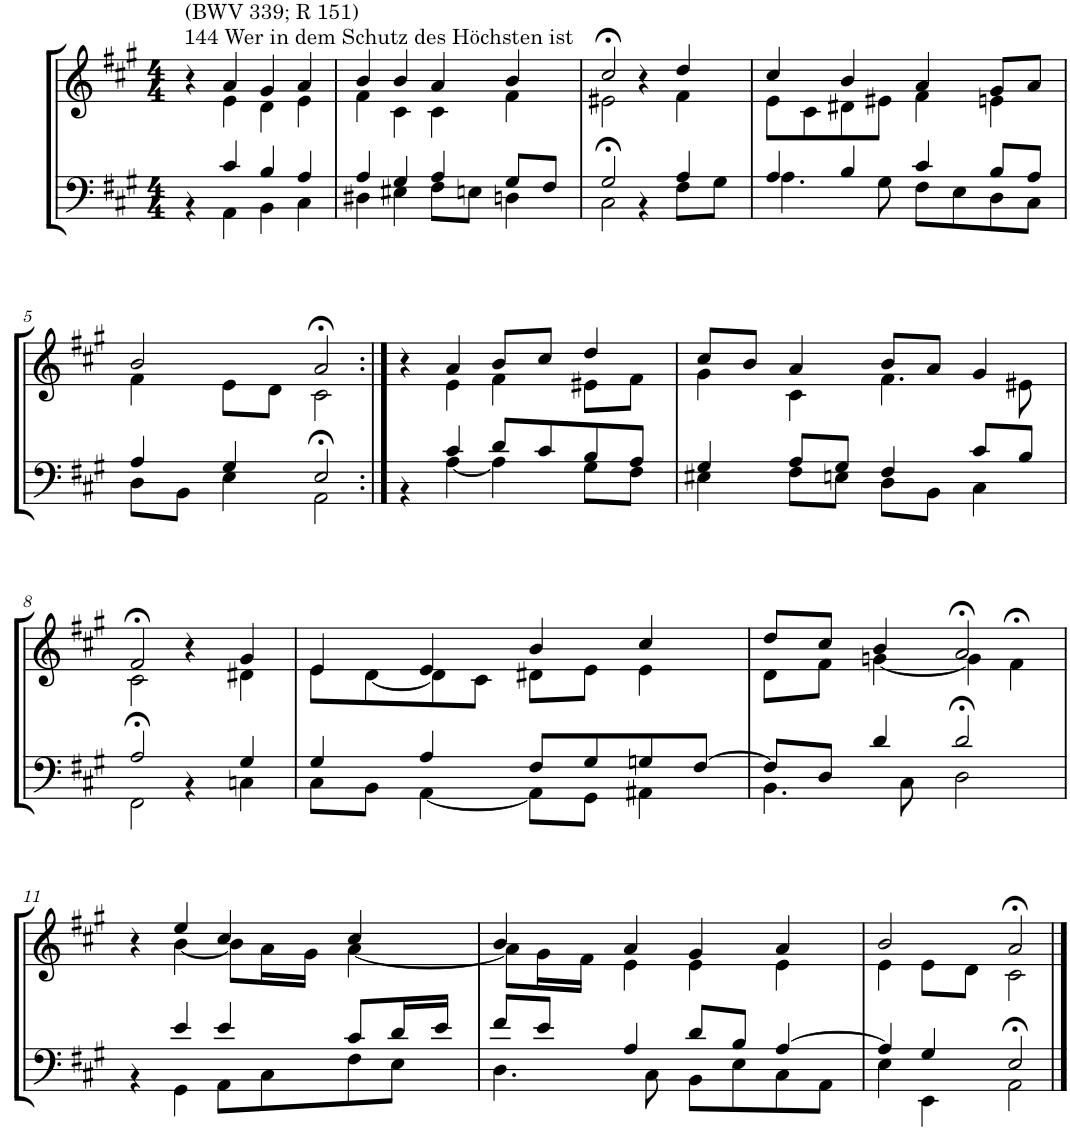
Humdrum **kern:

**kern	**kern
*part2	*part1
*staff2	*staff1
*I"Tenor/Baß	*I"Sopran/Alt
*clefF4	*clefG2
*k[f#c#g#]	*k[f#c#g#]
*M4/4	*M4/4
=1	=1
*^	*^
!	!	!LO:TX:a:t=144 Wer in dem Schutz des Höchsten ist	!
!	!	!LO:TX:a:t=(BWV 339; R 151)	!
4ryy	4r	4r	4ryy
4c#/	4AA\	4a/	4e\
4B/	4BB\	4g#/	4d\
4A/	4C#\	4a/	4e\
=2	=2	=2	=2
4A/	4D#X\	4b/	4f#\
4G#/	4E#X\	4b/	4c#\
4A/	8F#\L	4a/	4c#\
.	8En\J	.	.
8G#/L	4Dn\	4b/	4f#\
8F#/J	.	.	.
=3	=3	=3	=3
2G#/	2C#>\	2cc#>/	2e#X\
4ryy	4r	4r	4ryy
4A/	8F#\L	4dd/	4f#\
.	8G#\J	.	.
=4	=4	=4	=4
4A/	4.A\	4cc#/	8e\L
.	.	.	8c#\
4B/	.	4b/	8d#X\
.	8G#\	.	8e#X\J
4c#/	8F#\L	4a/	4f#\
.	8E\	.	.
8B/L	8D\	8g#/L	4en\
8A/J	8C#\J	8a/J	.
!!LO:LB:g=z	!!
=5	=5	=5	=5
4A/	8D\L	2b/	4f#\
.	8BB\J	.	.
4G#/	4E\	.	8e\L
.	.	.	8d\J
2E/	2AA>\	2a>/	2c#\
=6:|!	=6:|!	=6:|!	=6:|!
4ryy	4r	4r	4ryy
4c#/	[4A\	4a/	4e\
8d/L	4A\]	8b/L	4f#\
8c#/	.	8cc#/J	.
8B/	8G#\L	4dd/	8e#X\L
8A/J	8F#\J	.	8f#\J
=7	=7	=7	=7
4G#/	4E#X\	8cc#/L	4g#\
.	.	8b/J	.
8A/L	8F#\L	4a/	4c#\
8G#/J	8En\J	.	.
4F#/	8D\L	8b/L	4.f#\
.	8BB\J	8a/J	.
8c#/L	4C#\	4g#/	.
8B/J	.	.	8e#X\
!!LO:LB:g=z	!!
=8	=8	=8	=8
2A/	2FF#>\	2f#>/	2c#\
4ryy	4r	4r	4ryy
4G#/	4Cn\	4g#/	4d#X\
=9	=9	=9	=9
4G#/	8C#\L	4e/	8e\L
.	8BB\J	.	[8d\
4A/	[4AA\	4e/	8d\]
.	.	.	8c#\J
8F#/L	8AA\L]	4b/	8d#X\L
8G#/	8GG#\J	.	8e\J
8Gn/	4AA#X\	4cc#/	4e\
[8F#/J	.	.	.
=10	=10	=10	=10
8F#/L]	4.BB\	8dd/L	8d\L
8D/J	.	8cc#/J	8f#\J
4d/	.	4b/	[4gn\
.	8C#\	.	.
2d/	2D>\	2a>/	4g\]
.	.	.	4f#>\
!!LO:LB:g=z	!!
=11	=11	=11	=11
4ryy	4r	4r	4ryy
4e/	4GG#\	4ee/	[4b\
4e/	8AA\L	4cc#/	8b\L]
.	8C#\	.	16a\L
.	.	.	16g#\JJ
8c#/L	8F#\	4cc#/	[4a\
16d/L	8E\J	.	.
16e/JJ	.	.	.
=12	=12	=12	=12
8f#/L	4.D\	4b/	8a\L]
8e/J	.	.	16g#\L
.	.	.	16f#\JJ
4A/	.	4a/	4e\
.	8C#\	.	.
8d/L	8BB\L	4g#/	4e\
8B/J	8E\	.	.
[4A/	8C#\	4a/	4e\
.	8AA\J	.	.
=13	=13	=13	=13
4A/]	4E\	2b/	4e\
4G#/	4EE\	.	8e\L
.	.	.	8d\J
2E/	2AA>\	2a>/	2c#\
*v	*v	*	*
*	*v	*v
==	==
*-	*-
